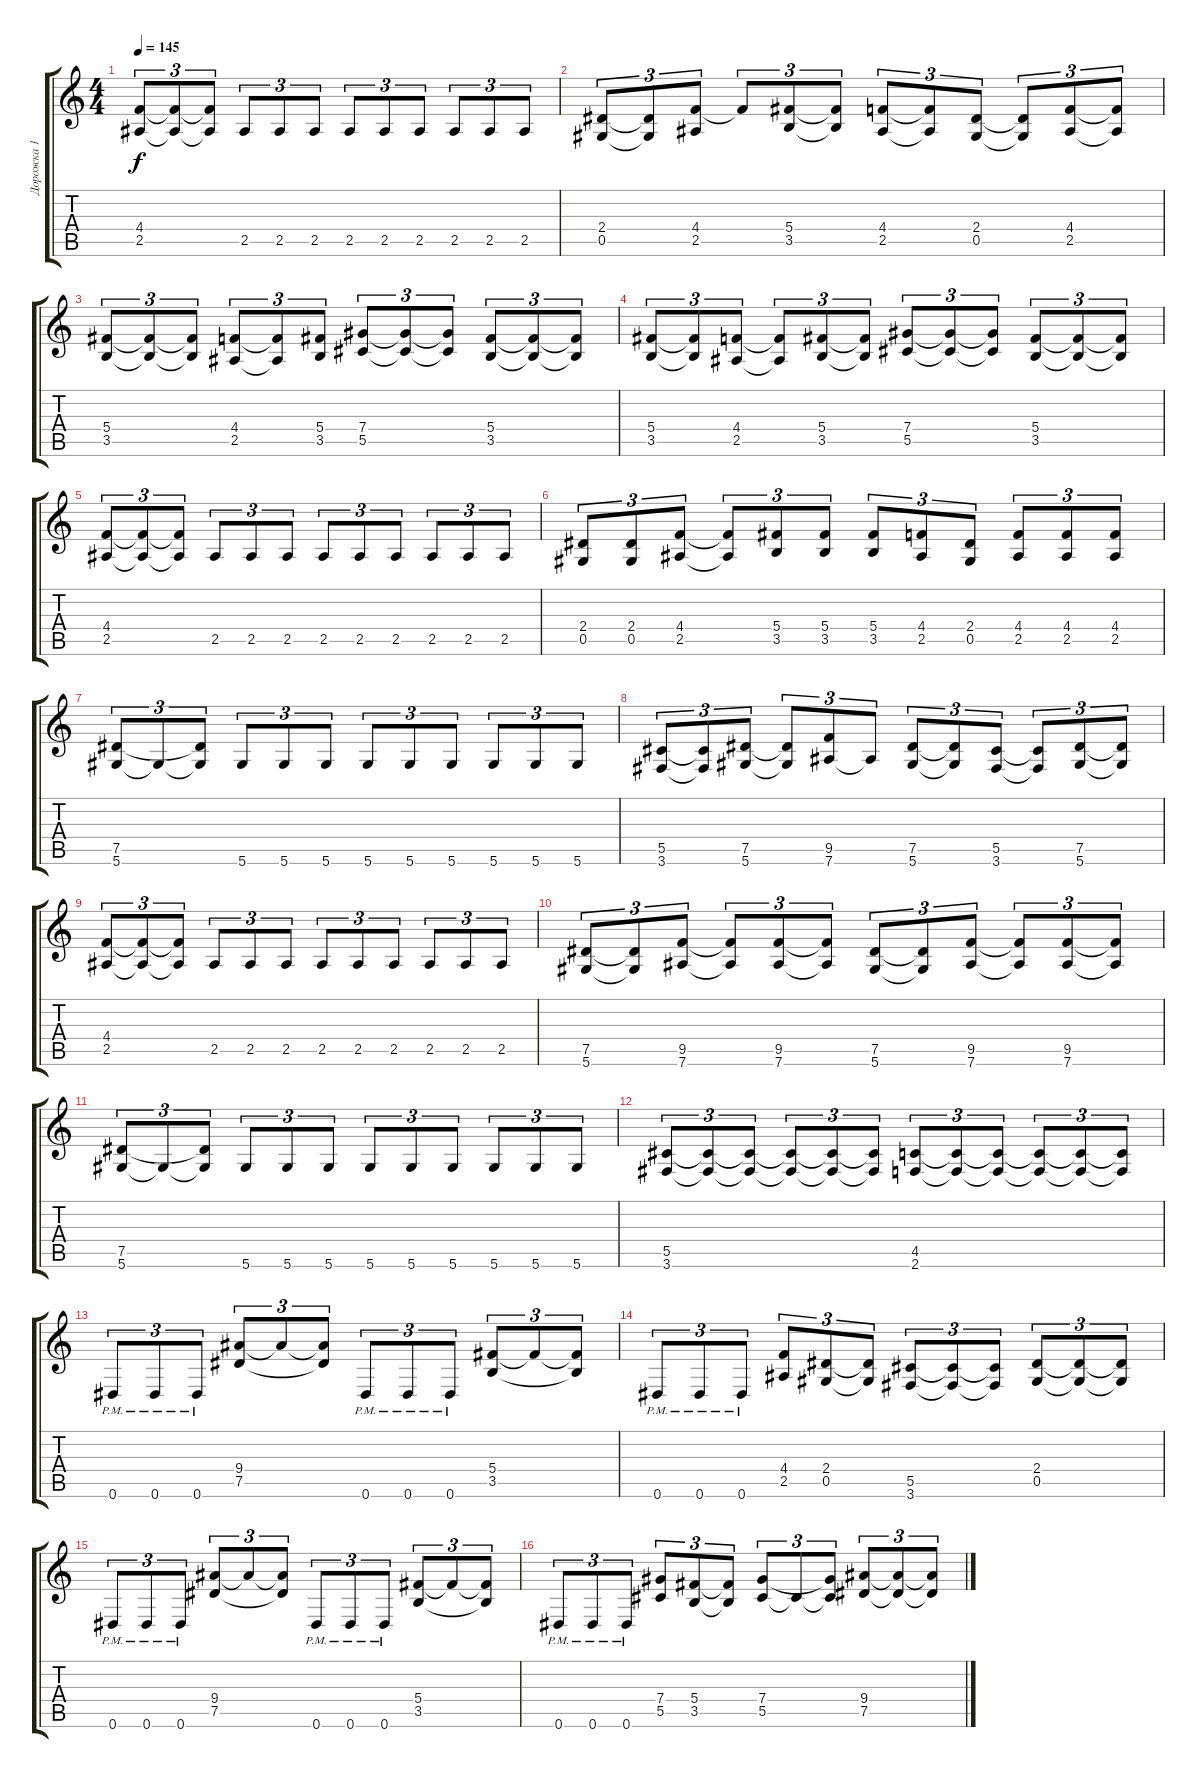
\track ("Дорожка 1" "Дорожка 1") {instrument distortionguitar}
\staff {score tabs}
\tuning (Eb4 Bb3 Gb3 Db3 Ab2 Eb2) {hide}
\ts (4 4)
\tempo 145
\clef g2
\ks c
(4.4 2.5).8{tu (3 2) dy f} (4.4{t} 2.5{t}).8{tu (3 2)} (4.4{t} 2.5{t}).8{tu (3 2)} 2.5.8{tu (3 2)} 2.5.8{tu (3 2)} 2.5.8{tu (3 2)} 2.5.8{tu (3 2)} 2.5.8{tu (3 2)} 2.5.8{tu (3 2)} 2.5.8{tu (3 2)} 2.5.8{tu (3 2)} 2.5.8{tu (3 2)} |
(2.4 0.5).8{tu (3 2)} (2.4{t} 0.5{t}).8{tu (3 2)} (4.4 2.5).8{tu (3 2)} 4.4{t}.8{tu (3 2)} (5.4 3.5).8{tu (3 2)} (5.4{t} 3.5{t}).8{tu (3 2)} (4.4 2.5).8{tu (3 2)} (4.4{t} 2.5{t}).8{tu (3 2)} (2.4 0.5).8{tu (3 2)} (2.4{t} 0.5{t}).8{tu (3 2)} (4.4 2.5).8{tu (3 2)} (4.4{t} 2.5{t}).8{tu (3 2)} |
(5.4 3.5).8{tu (3 2)} (5.4{t} 3.5{t}).8{tu (3 2)} (5.4{t} 3.5{t}).8{tu (3 2)} (4.4 2.5).8{tu (3 2)} (4.4{t} 2.5{t}).8{tu (3 2)} (5.4 3.5).8{tu (3 2)} (7.4 5.5).8{tu (3 2)} (7.4{t} 5.5{t}).8{tu (3 2)} (7.4{t} 5.5{t}).8{tu (3 2)} (5.4 3.5).8{tu (3 2)} (5.4{t} 3.5{t}).8{tu (3 2)} (5.4{t} 3.5{t}).8{tu (3 2)} |
(5.4 3.5).8{tu (3 2)} (5.4{t} 3.5{t}).8{tu (3 2)} (4.4 2.5).8{tu (3 2)} (4.4{t} 2.5{t}).8{tu (3 2)} (5.4 3.5).8{tu (3 2)} (5.4{t} 3.5{t}).8{tu (3 2)} (7.4 5.5).8{tu (3 2)} (7.4{t} 5.5{t}).8{tu (3 2)} (7.4{t} 5.5{t}).8{tu (3 2)} (5.4 3.5).8{tu (3 2)} (5.4{t} 3.5{t}).8{tu (3 2)} (5.4{t} 3.5{t}).8{tu (3 2)} |
(4.4 2.5).8{tu (3 2)} (4.4{t} 2.5{t}).8{tu (3 2)} (4.4{t} 2.5{t}).8{tu (3 2)} 2.5.8{tu (3 2)} 2.5.8{tu (3 2)} 2.5.8{tu (3 2)} 2.5.8{tu (3 2)} 2.5.8{tu (3 2)} 2.5.8{tu (3 2)} 2.5.8{tu (3 2)} 2.5.8{tu (3 2)} 2.5.8{tu (3 2)} |
(2.4 0.5).8{tu (3 2)} (2.4 0.5).8{tu (3 2)} (4.4 2.5).8{tu (3 2)} (4.4{t} 2.5{t}).8{tu (3 2)} (5.4 3.5).8{tu (3 2)} (5.4 3.5).8{tu (3 2)} (5.4 3.5).8{tu (3 2)} (4.4 2.5).8{tu (3 2)} (2.4 0.5).8{tu (3 2)} (4.4 2.5).8{tu (3 2)} (4.4 2.5).8{tu (3 2)} (4.4 2.5).8{tu (3 2)} |
(7.5 5.6).8{tu (3 2)} 5.6{t}.8{tu (3 2)} (7.5{t} 5.6{t}).8{tu (3 2)} 5.6.8{tu (3 2)} 5.6.8{tu (3 2)} 5.6.8{tu (3 2)} 5.6.8{tu (3 2)} 5.6.8{tu (3 2)} 5.6.8{tu (3 2)} 5.6.8{tu (3 2)} 5.6.8{tu (3 2)} 5.6.8{tu (3 2)} |
(5.5 3.6).8{tu (3 2)} (5.5{t} 3.6{t}).8{tu (3 2)} (7.5 5.6).8{tu (3 2)} (7.5{t} 5.6{t}).8{tu (3 2)} (9.5 7.6).8{tu (3 2)} 7.6{t}.8{tu (3 2)} (7.5 5.6).8{tu (3 2)} (7.5{t} 5.6{t}).8{tu (3 2)} (5.5 3.6).8{tu (3 2)} (5.5{t} 3.6{t}).8{tu (3 2)} (7.5 5.6).8{tu (3 2)} (7.5{t} 5.6{t}).8{tu (3 2)} |
(4.4 2.5).8{tu (3 2)} (4.4{t} 2.5{t}).8{tu (3 2)} (4.4{t} 2.5{t}).8{tu (3 2)} 2.5.8{tu (3 2)} 2.5.8{tu (3 2)} 2.5.8{tu (3 2)} 2.5.8{tu (3 2)} 2.5.8{tu (3 2)} 2.5.8{tu (3 2)} 2.5.8{tu (3 2)} 2.5.8{tu (3 2)} 2.5.8{tu (3 2)} |
(7.5 5.6).8{tu (3 2)} (7.5{t} 5.6{t}).8{tu (3 2)} (9.5 7.6).8{tu (3 2)} (9.5{t} 7.6{t}).8{tu (3 2)} (9.5 7.6).8{tu (3 2)} (9.5{t} 7.6{t}).8{tu (3 2)} (7.5 5.6).8{tu (3 2)} (7.5{t} 5.6{t}).8{tu (3 2)} (9.5 7.6).8{tu (3 2)} (9.5{t} 7.6{t}).8{tu (3 2)} (9.5 7.6).8{tu (3 2)} (9.5{t} 7.6{t}).8{tu (3 2)} |
(7.5 5.6).8{tu (3 2)} 5.6{t}.8{tu (3 2)} (7.5{t} 5.6{t}).8{tu (3 2)} 5.6.8{tu (3 2)} 5.6.8{tu (3 2)} 5.6.8{tu (3 2)} 5.6.8{tu (3 2)} 5.6.8{tu (3 2)} 5.6.8{tu (3 2)} 5.6.8{tu (3 2)} 5.6.8{tu (3 2)} 5.6.8{tu (3 2)} |
(5.5 3.6).8{tu (3 2)} (5.5{t} 3.6{t}).8{tu (3 2)} (5.5{t} 3.6{t}).8{tu (3 2)} (5.5{t} 3.6{t}).8{tu (3 2)} (5.5{t} 3.6{t}).8{tu (3 2)} (5.5{t} 3.6{t}).8{tu (3 2)} (4.5 2.6).8{tu (3 2)} (4.5{t} 2.6{t}).8{tu (3 2)} (4.5{t} 2.6{t}).8{tu (3 2)} (4.5{t} 2.6{t}).8{tu (3 2)} (4.5{t} 2.6{t}).8{tu (3 2)} (4.5{t} 2.6{t}).8{tu (3 2)} |
0.6{pm}.8{tu (3 2)} 0.6{pm}.8{tu (3 2)} 0.6{pm}.8{tu (3 2)} (9.4 7.5).8{tu (3 2)} 9.4{t}.8{tu (3 2)} (9.4{t} 7.5{t}).8{tu (3 2)} 0.6{pm}.8{tu (3 2)} 0.6{pm}.8{tu (3 2)} 0.6{pm}.8{tu (3 2)} (5.4 3.5).8{tu (3 2)} 5.4{t}.8{tu (3 2)} (5.4{t} 3.5{t}).8{tu (3 2)} |
0.6{pm}.8{tu (3 2)} 0.6{pm}.8{tu (3 2)} 0.6{pm}.8{tu (3 2)} (4.4 2.5).8{tu (3 2)} (2.4 0.5).8{tu (3 2)} (2.4{t} 0.5{t}).8{tu (3 2)} (5.5 3.6).8{tu (3 2)} (5.5{t} 3.6{t}).8{tu (3 2)} (5.5{t} 3.6{t}).8{tu (3 2)} (2.4 0.5).8{tu (3 2)} (2.4{t} 0.5{t}).8{tu (3 2)} (2.4{t} 0.5{t}).8{tu (3 2)} |
0.6{pm}.8{tu (3 2)} 0.6{pm}.8{tu (3 2)} 0.6{pm}.8{tu (3 2)} (9.4 7.5).8{tu (3 2)} 9.4{t}.8{tu (3 2)} (9.4{t} 7.5{t}).8{tu (3 2)} 0.6{pm}.8{tu (3 2)} 0.6{pm}.8{tu (3 2)} 0.6{pm}.8{tu (3 2)} (5.4 3.5).8{tu (3 2)} 5.4{t}.8{tu (3 2)} (5.4{t} 3.5{t}).8{tu (3 2)} |
0.6{pm}.8{tu (3 2)} 0.6{pm}.8{tu (3 2)} 0.6{pm}.8{tu (3 2)} (7.4 5.5).8{tu (3 2)} (5.4 3.5).8{tu (3 2)} (5.4{t} 3.5{t}).8{tu (3 2)} (7.4 5.5).8{tu (3 2)} 5.5{t}.8{tu (3 2)} (7.4{t} 5.5{t}).8{tu (3 2)} (9.4 7.5).8{tu (3 2)} (9.4{t} 7.5{t}).8{tu (3 2)} (9.4{t} 7.5{t}).8{tu (3 2)}
